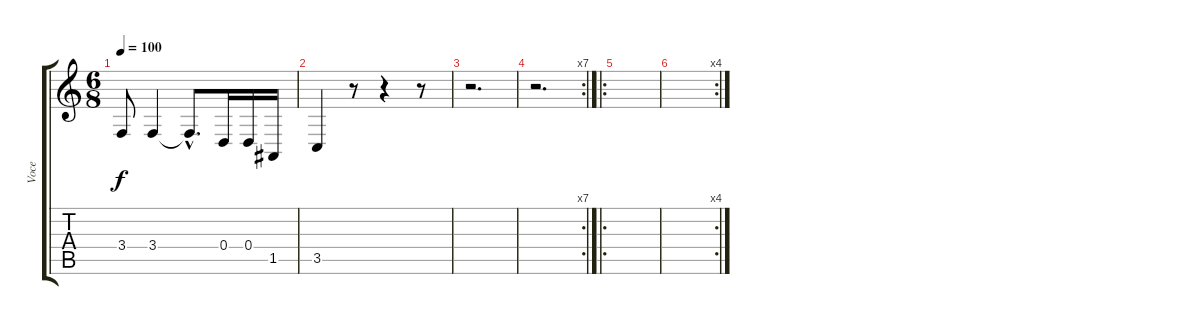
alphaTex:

\track ("Voce" "Voce") {instrument lead2sawtooth}
\staff {score tabs}
\tuning (E4 B3 G3 D3 A2 E2) {hide}
\ts (6 8)
\tempo 100
\clef g2
\ks c
3.4.8{dy f} 3.4.4 3.4{hac t}.8{d} 0.4.16 0.4.16 1.5.16 |
3.5.4 r.8 r.4 r.8 |
r.2{d} |
\rc 7
r.2{d} |
\ro
|
\rc 4
